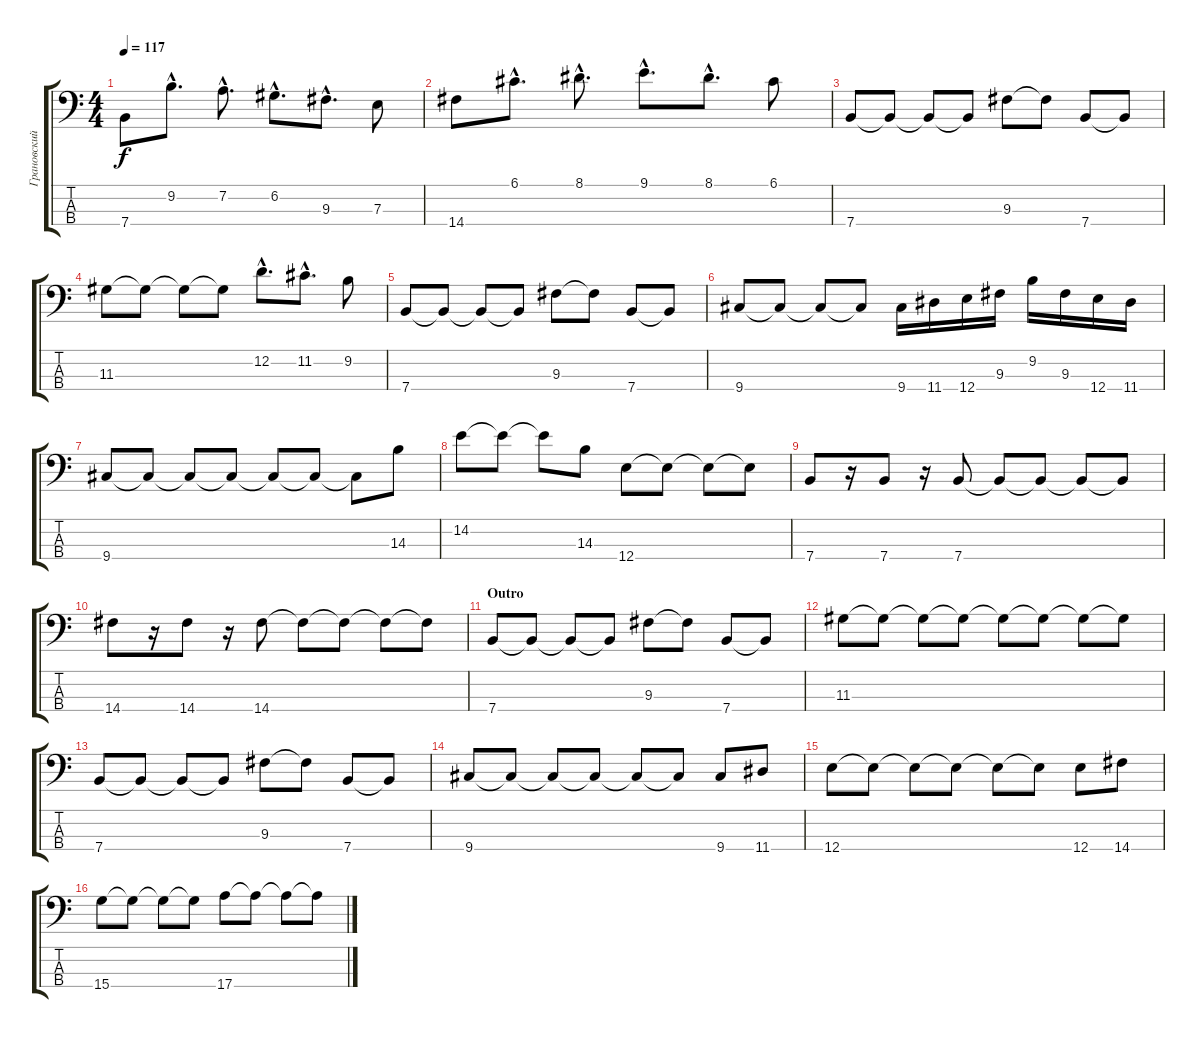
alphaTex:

\track ("Грановский (Bass)" "Грановский") {instrument electricbassfinger}
\staff {score tabs}
\tuning (G2 D2 A1 E1) {hide}
\ts (4 4)
\tempo 117
\clef f4
\ks c
7.4.8{dy f} 9.2{hac}.8{d} 7.2{hac}.8{d} 6.2{hac}.8{d} 9.3{hac}.8{d} 7.3.8 |
14.4.8 6.1{hac}.8{d} 8.1{hac}.8{d} 9.1{hac}.8{d} 8.1{hac}.8{d} 6.1.8 |
7.4.8 7.4{t}.8 7.4{t}.8 7.4{t}.8 9.3.8 9.3{t}.8 7.4.8 7.4{t}.8 |
11.3.8 11.3{t}.8 11.3{t}.8 11.3{t}.8 12.2{hac}.8{d} 11.2{hac}.8{d} 9.2.8 |
7.4.8 7.4{t}.8 7.4{t}.8 7.4{t}.8 9.3.8 9.3{t}.8 7.4.8 7.4{t}.8 |
9.4.8 9.4{t}.8 9.4{t}.8 9.4{t}.8 9.4.16 11.4.16 12.4.16 9.3.16 9.2.16 9.3.16 12.4.16 11.4.16 |
9.4.8 9.4{t}.8 9.4{t}.8 9.4{t}.8 9.4{t}.8 9.4{t}.8 9.4{t}.8 14.3.8 |
14.2.8 14.2{t}.8 14.2{t}.8 14.3.8 12.4.8 12.4{t}.8 12.4{t}.8 12.4{t}.8 |
7.4.8 r.16 7.4.8 r.16 7.4.8 7.4{t}.8 7.4{t}.8 7.4{t}.8 7.4{t}.8 |
14.4.8 r.16 14.4.8 r.16 14.4.8 14.4{t}.8 14.4{t}.8 14.4{t}.8 14.4{t}.8 |
\section ("" "Outro")
7.4.8 7.4{t}.8 7.4{t}.8 7.4{t}.8 9.3.8 9.3{t}.8 7.4.8 7.4{t}.8 |
11.3.8 11.3{t}.8 11.3{t}.8 11.3{t}.8 11.3{t}.8 11.3{t}.8 11.3{t}.8 11.3{t}.8 |
7.4.8 7.4{t}.8 7.4{t}.8 7.4{t}.8 9.3.8 9.3{t}.8 7.4.8 7.4{t}.8 |
9.4.8 9.4{t}.8 9.4{t}.8 9.4{t}.8 9.4{t}.8 9.4{t}.8 9.4.8 11.4.8 |
12.4.8 12.4{t}.8 12.4{t}.8 12.4{t}.8 12.4{t}.8 12.4{t}.8 12.4.8 14.4.8 |
15.4.8 15.4{t}.8 15.4{t}.8 15.4{t}.8 17.4.8 17.4{t}.8 17.4{t}.8 17.4{t}.8
